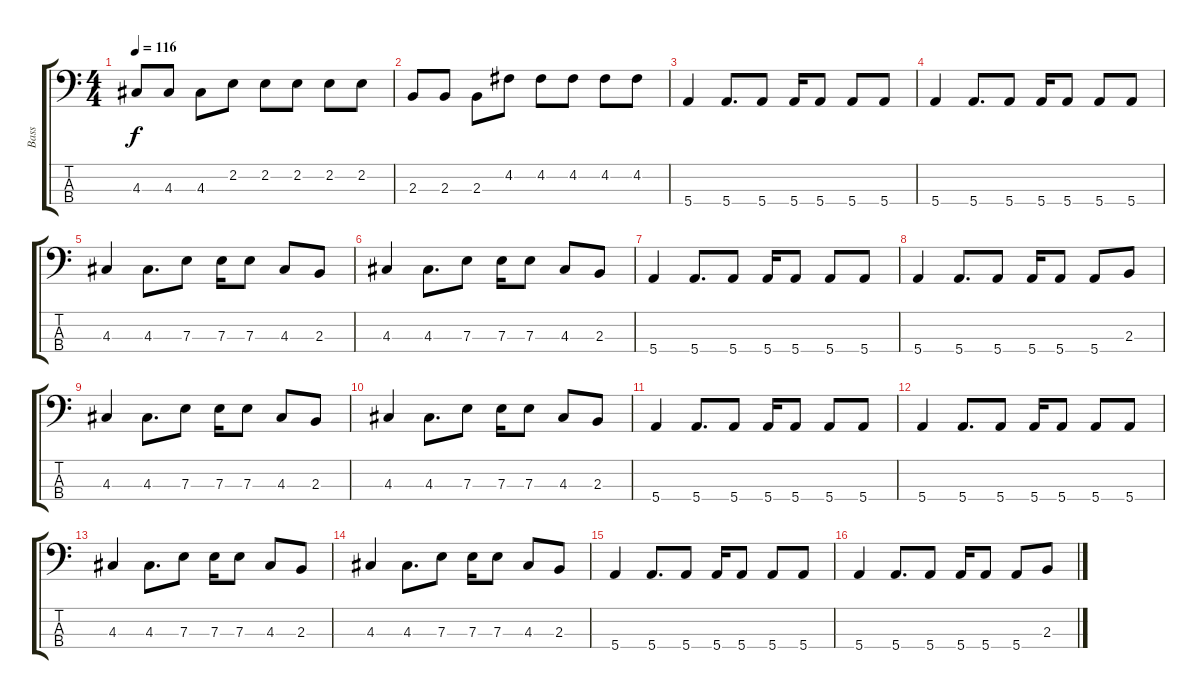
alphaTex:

\track ("Bass" "Bass") {instrument electricbassfinger}
\staff {score tabs}
\tuning (G2 D2 A1 E1) {hide}
\ts (4 4)
\tempo 116
\clef f4
\ks c
4.3.8{dy f} 4.3.8 4.3.8 2.2.8 2.2.8 2.2.8 2.2.8 2.2.8 |
2.3.8 2.3.8 2.3.8 4.2.8 4.2.8 4.2.8 4.2.8 4.2.8 |
5.4.4 5.4.8{d} 5.4.8 5.4.16 5.4.8 5.4.8 5.4.8 |
5.4.4 5.4.8{d} 5.4.8 5.4.16 5.4.8 5.4.8 5.4.8 |
4.3.4 4.3.8{d} 7.3.8 7.3.16 7.3.8 4.3.8 2.3.8 |
4.3.4 4.3.8{d} 7.3.8 7.3.16 7.3.8 4.3.8 2.3.8 |
5.4.4 5.4.8{d} 5.4.8 5.4.16 5.4.8 5.4.8 5.4.8 |
5.4.4 5.4.8{d} 5.4.8 5.4.16 5.4.8 5.4.8 2.3.8 |
4.3.4 4.3.8{d} 7.3.8 7.3.16 7.3.8 4.3.8 2.3.8 |
4.3.4 4.3.8{d} 7.3.8 7.3.16 7.3.8 4.3.8 2.3.8 |
5.4.4 5.4.8{d} 5.4.8 5.4.16 5.4.8 5.4.8 5.4.8 |
5.4.4 5.4.8{d} 5.4.8 5.4.16 5.4.8 5.4.8 5.4.8 |
4.3.4 4.3.8{d} 7.3.8 7.3.16 7.3.8 4.3.8 2.3.8 |
4.3.4 4.3.8{d} 7.3.8 7.3.16 7.3.8 4.3.8 2.3.8 |
5.4.4 5.4.8{d} 5.4.8 5.4.16 5.4.8 5.4.8 5.4.8 |
5.4.4 5.4.8{d} 5.4.8 5.4.16 5.4.8 5.4.8 2.3.8
